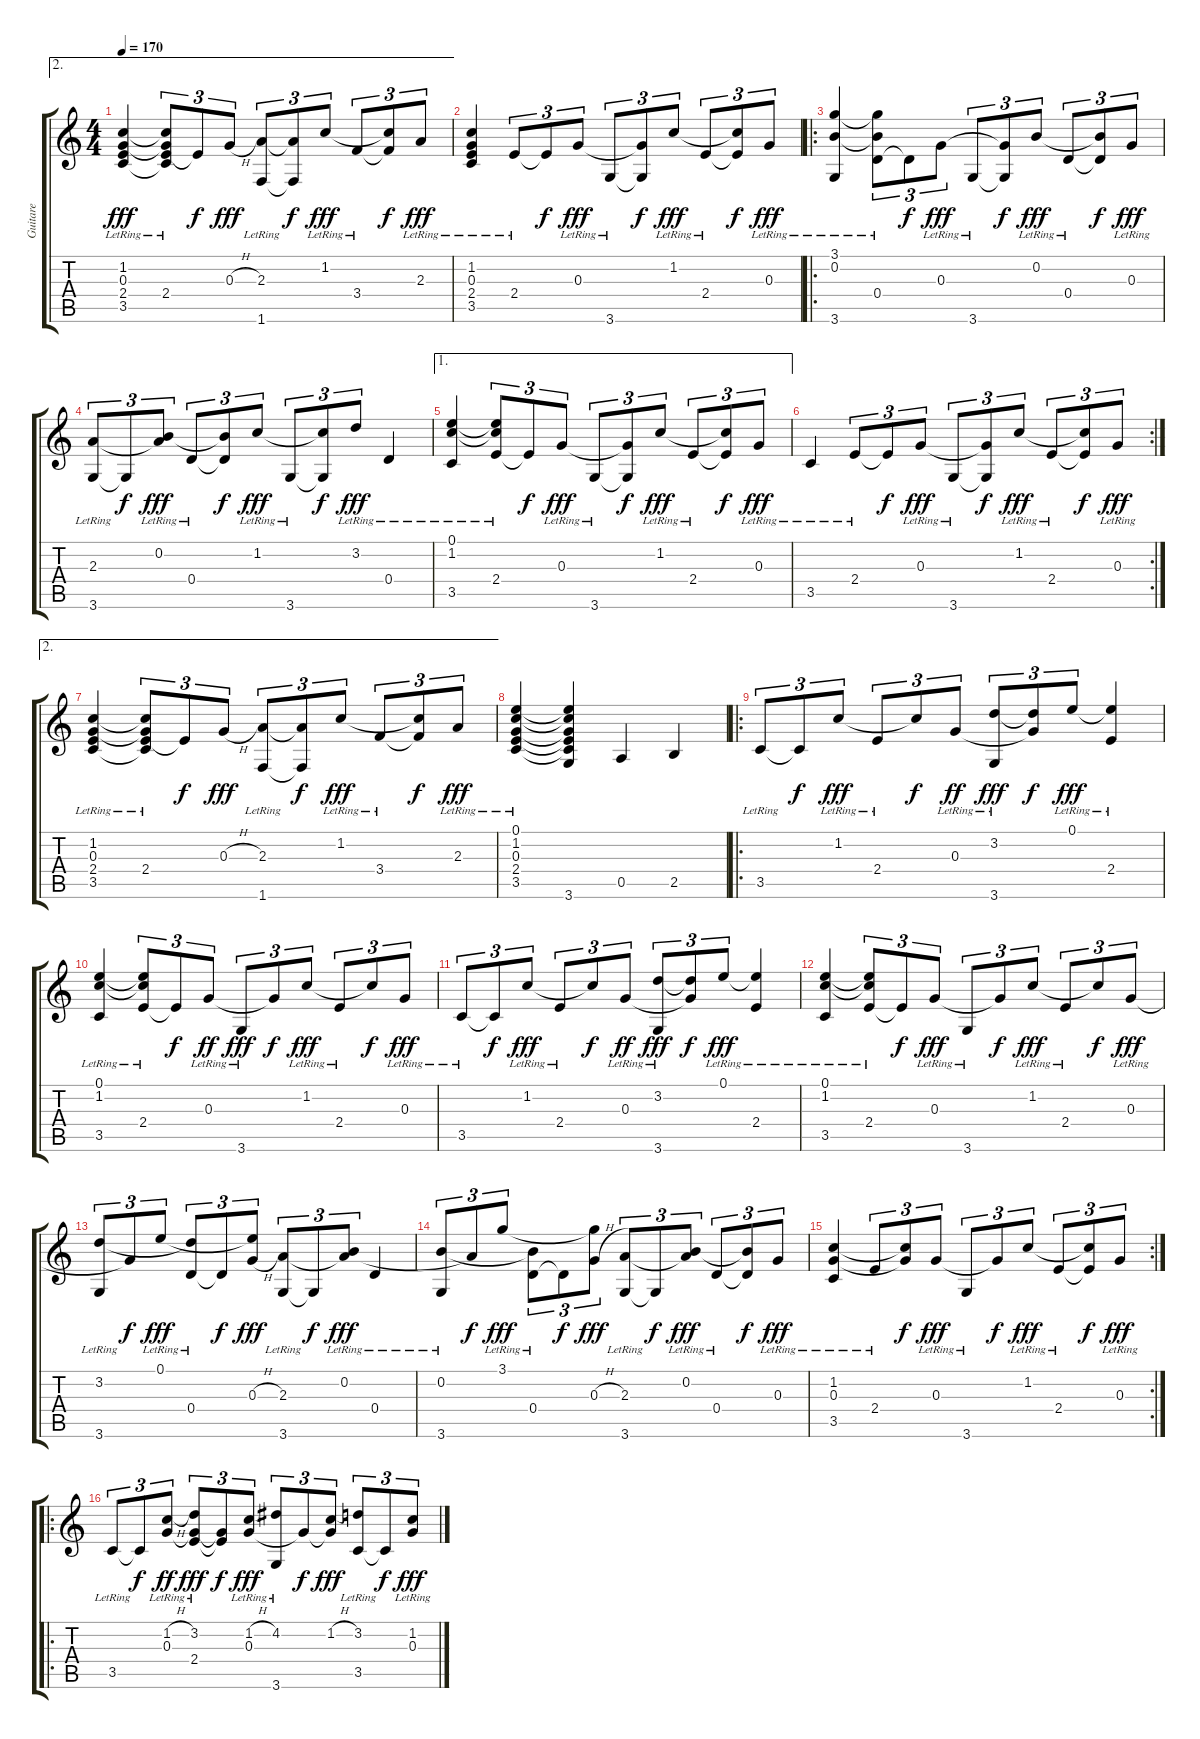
\track ("Guitare" "Guitare") {instrument acousticguitarsteel}
\staff {score tabs}
\tuning (E4 B3 G3 D3 A2 E2) {hide}
\ae 2
\ts (4 4)
\tempo 170
\clef g2
\ks c
(1.2{lr} 0.3{lr} 2.4{lr} 3.5{lr}).4{dy fff} (1.2{t} 0.3{t} 2.4{lr} 3.5{t}).8{tu (3 2)} 2.4{t}.8{tu (3 2) dy f} 0.3{h}.8{tu (3 2) dy fff} (2.3{lr} 1.6{lr}).8{tu (3 2)} (2.3{t} 1.6{t}).8{tu (3 2) dy f} 1.2{lr}.8{tu (3 2) dy fff} 3.4{lr}.8{tu (3 2)} (1.2{t} 3.4{t}).8{tu (3 2) dy f} 2.3{lr}.8{tu (3 2) dy fff} |
(1.2{lr} 0.3{lr} 2.4{lr} 3.5{lr}).4 2.4{lr}.8{tu (3 2)} 2.4{t}.8{tu (3 2) dy f} 0.3{lr}.8{tu (3 2) dy fff} 3.6{lr}.8{tu (3 2)} (0.3{t} 3.6{t}).8{tu (3 2) dy f} 1.2{lr}.8{tu (3 2) dy fff} 2.4{lr}.8{tu (3 2)} (1.2{t} 2.4{t}).8{tu (3 2) dy f} 0.3{lr}.8{tu (3 2) dy fff} |
\ro
(3.1{lr} 0.2{lr} 3.6{lr}).4{balance 12} (3.1{t} 0.2{t} 0.4{lr}).8{tu (3 2)} 0.4{t}.8{tu (3 2) dy f} 0.3{lr}.8{tu (3 2) dy fff} 3.6{lr}.8{tu (3 2)} (0.3{t} 3.6{t}).8{tu (3 2) dy f} 0.2{lr}.8{tu (3 2) dy fff} 0.4{lr}.8{tu (3 2)} (0.2{t} 0.4{t}).8{tu (3 2) dy f} 0.3{lr}.8{tu (3 2) dy fff} |
(2.3{lr} 3.6{lr}).8{tu (3 2)} 3.6{t}.8{tu (3 2) dy f} (0.2{lr} 2.3{t}).8{tu (3 2) dy fff} 0.4{lr}.8{tu (3 2)} (0.2{t} 0.4{t}).8{tu (3 2) dy f} 1.2{lr}.8{tu (3 2) dy fff} 3.6{lr}.8{tu (3 2)} (1.2{t} 3.6{t}).8{tu (3 2) dy f} 3.2{lr}.8{tu (3 2) dy fff} 0.4{lr}.4 |
\ae 1
(0.1{lr} 1.2{lr} 3.5{lr}).4 (0.1{t} 1.2{t} 2.4{lr}).8{tu (3 2)} 2.4{t}.8{tu (3 2) dy f} 0.3{lr}.8{tu (3 2) dy fff} 3.6{lr}.8{tu (3 2)} (0.3{t} 3.6{t}).8{tu (3 2) dy f} 1.2{lr}.8{tu (3 2) dy fff} 2.4{lr}.8{tu (3 2)} (1.2{t} 2.4{t}).8{tu (3 2) dy f} 0.3{lr}.8{tu (3 2) dy fff} |
\rc 2
3.5{lr}.4 2.4{lr}.8{tu (3 2)} 2.4{t}.8{tu (3 2) dy f} 0.3{lr}.8{tu (3 2) dy fff} 3.6{lr}.8{tu (3 2)} (0.3{t} 3.6{t}).8{tu (3 2) dy f} 1.2{lr}.8{tu (3 2) dy fff} 2.4{lr}.8{tu (3 2)} (1.2{t} 2.4{t}).8{tu (3 2) dy f} 0.3{lr}.8{tu (3 2) dy fff} |
\ae 2
(1.2{lr} 0.3{lr} 2.4{lr} 3.5{lr}).4 (1.2{t} 0.3{t} 2.4{lr} 3.5{t}).8{tu (3 2)} 2.4{t}.8{tu (3 2) dy f} 0.3{h}.8{tu (3 2) dy fff} (2.3{lr} 1.6{lr}).8{tu (3 2)} (2.3{t} 1.6{t}).8{tu (3 2) dy f} 1.2{lr}.8{tu (3 2) dy fff} 3.4{lr}.8{tu (3 2)} (1.2{t} 3.4{t}).8{tu (3 2) dy f} 2.3{lr}.8{tu (3 2) dy fff} |
(0.1{lr} 1.2{lr} 0.3{lr} 2.4{lr} 3.5{lr}).4 (0.1{t} 1.2{t} 0.3{t} 2.4{t} 3.5{t} 3.6).4 0.5.4 2.5.4 |
\ro
3.5{lr}.8{tu (3 2) balance 8} 3.5{t}.8{tu (3 2) dy f} 1.2{lr}.8{tu (3 2) dy fff} 2.4{lr}.8{tu (3 2)} 1.2{t}.8{tu (3 2) dy f} 0.3{lr}.8{tu (3 2) dy ff} (3.2{lr} 3.6{lr}).8{tu (3 2) dy fff} (3.2{t} 0.3{t}).8{tu (3 2) dy f} 0.1{lr}.8{tu (3 2) dy fff} (0.1{t} 2.4{lr}).4 |
(0.1{lr} 1.2{lr} 3.5{lr}).4 (0.1{t} 1.2{t} 2.4{lr}).8{tu (3 2)} 2.4{t}.8{tu (3 2) dy f} 0.3{lr}.8{tu (3 2) dy ff} 3.6{lr}.8{tu (3 2) dy fff} 0.3{t}.8{tu (3 2) dy f} 1.2{lr}.8{tu (3 2) dy fff} 2.4{lr}.8{tu (3 2)} 1.2{t}.8{tu (3 2) dy f} 0.3{lr}.8{tu (3 2) dy fff} |
3.5{lr}.8{tu (3 2)} 3.5{t}.8{tu (3 2) dy f} 1.2{lr}.8{tu (3 2) dy fff} 2.4{lr}.8{tu (3 2)} 1.2{t}.8{tu (3 2) dy f} 0.3{lr}.8{tu (3 2) dy ff} (3.2{lr} 3.6{lr}).8{tu (3 2) dy fff} (3.2{t} 0.3{t}).8{tu (3 2) dy f} 0.1{lr}.8{tu (3 2) dy fff} (0.1{t} 2.4{lr}).4 |
(0.1{lr} 1.2{lr} 3.5{lr}).4 (0.1{t} 1.2{t} 2.4{lr}).8{tu (3 2)} 2.4{t}.8{tu (3 2) dy f} 0.3{lr}.8{tu (3 2) dy fff} 3.6{lr}.8{tu (3 2)} 0.3{t}.8{tu (3 2) dy f} 1.2{lr}.8{tu (3 2) dy fff} 2.4{lr}.8{tu (3 2)} 1.2{t}.8{tu (3 2) dy f} 0.3{lr}.8{tu (3 2) dy fff} |
(3.2{lr} 3.6{lr}).8{tu (3 2)} 0.3{t}.8{tu (3 2) dy f} 0.1{lr}.8{tu (3 2) dy fff} (3.2{t} 0.4{lr}).8{tu (3 2)} 0.4{t}.8{tu (3 2) dy f} (0.1{t} 0.3{h}).8{tu (3 2) dy fff} (2.3{lr} 3.6{lr}).8{tu (3 2)} 3.6{t}.8{tu (3 2) dy f} (0.2{lr} 2.3{t}).8{tu (3 2) dy fff} 0.4{lr}.4 |
(0.2{lr} 3.6{lr}).8{tu (3 2)} 2.3{t}.8{tu (3 2) dy f} 3.1{lr}.8{tu (3 2) dy fff} (0.2{t} 0.4{lr}).8{tu (3 2)} 0.4{t}.8{tu (3 2) dy f} (3.1{t} 0.3{h}).8{tu (3 2) dy fff} (2.3{lr} 3.6{lr}).8{tu (3 2)} 3.6{t}.8{tu (3 2) dy f} (0.2{lr} 2.3{t}).8{tu (3 2) dy fff} 0.4{lr}.8{tu (3 2)} (0.2{t} 0.4{t}).8{tu (3 2) dy f} 0.3{lr}.8{tu (3 2) dy fff} |
\rc 2
(1.2{lr} 0.3{lr} 3.5{lr}).4 2.4{lr}.8{tu (3 2)} (1.2{t} 0.3{t}).8{tu (3 2) dy f} 0.3{lr}.8{tu (3 2) dy fff} 3.6{lr}.8{tu (3 2)} 0.3{t}.8{tu (3 2) dy f} 1.2{lr}.8{tu (3 2) dy fff} 2.4{lr}.8{tu (3 2)} (1.2{t} 2.4{t}).8{tu (3 2) dy f} 0.3{lr}.8{tu (3 2) dy fff} |
\ro
3.5{lr}.8{tu (3 2)} 3.5{t}.8{tu (3 2) dy f} (1.2{h} 0.3{lr}).8{tu (3 2) dy ff} (3.2{lr} 0.3{t} 2.4{lr}).8{tu (3 2) dy fff} (0.3{t} 2.4{t}).8{tu (3 2) dy f} (1.2{h} 0.3{lr}).8{tu (3 2) dy fff} (4.2{lr} 3.6{lr}).8{tu (3 2)} 0.3{t}.8{tu (3 2) dy f} (1.2{h} 0.3{t}).8{tu (3 2) dy fff} (3.2{lr} 3.5{lr}).8{tu (3 2)} 3.5{t}.8{tu (3 2) dy f} (1.2{lr} 0.3{lr}).8{tu (3 2) dy fff}
